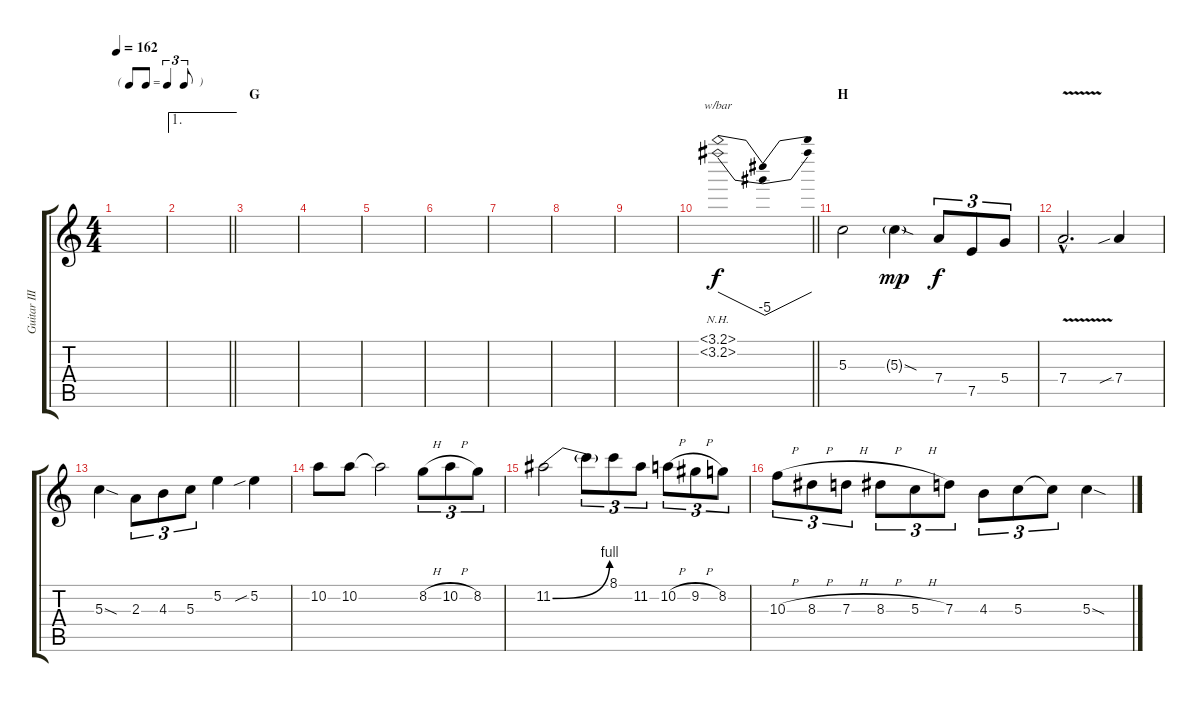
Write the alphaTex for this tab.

\track ("Guitar III (Lead)" "Guitar III") {instrument distortionguitar}
\staff {score tabs}
\tuning (E4 B3 G3 D3 A2 E2) {hide}
\ts (4 4)
\tf triplet8th
\tempo 162
\clef g2
\ks c
|
\ae 1
\barLineRight lightlight
|
\section ("" "G")
|
|
|
|
|
|
|
\barLineRight lightlight
(3.1{nh} 3.2{nh}).1{tbe (dip default 0 0 30 -20 60 0) volume 10} |
\section ("" "H")
5.3.2{volume 15} 5.3{sod g}.4{dy mp} 7.4.8{tu (3 2) dy f} 7.5.8{tu (3 2)} 5.4.8{tu (3 2)} |
7.4{v hac}.2{d} 7.4{sib}.4 |
5.3{sod}.4 2.3.8{tu (3 2)} 4.3.8{tu (3 2)} 5.3.8{tu (3 2)} 5.2.4 5.2{sib}.4 |
10.2.8 10.2.8 10.2{t}.2 8.2{h}.8{tu (3 2)} 10.2{h}.8{tu (3 2)} 8.2.8{tu (3 2)} |
11.2{be (bend 0 0 60 4)}.2 11.2{t}.8{tu (3 2)} 8.1.8{tu (3 2)} 11.2.8{tu (3 2)} 10.2{h}.8{tu (3 2)} 9.2{h}.8{tu (3 2)} 8.2.8{tu (3 2)} |
10.3{h}.8{tu (3 2)} 8.3{h}.8{tu (3 2)} 7.3{h}.8{tu (3 2)} 8.3{h}.8{tu (3 2)} 5.3{h}.8{tu (3 2)} 7.3.8{tu (3 2)} 4.3.8{tu (3 2)} 5.3.8{tu (3 2)} 5.3{t}.8{tu (3 2)} 5.3{sod}.4
